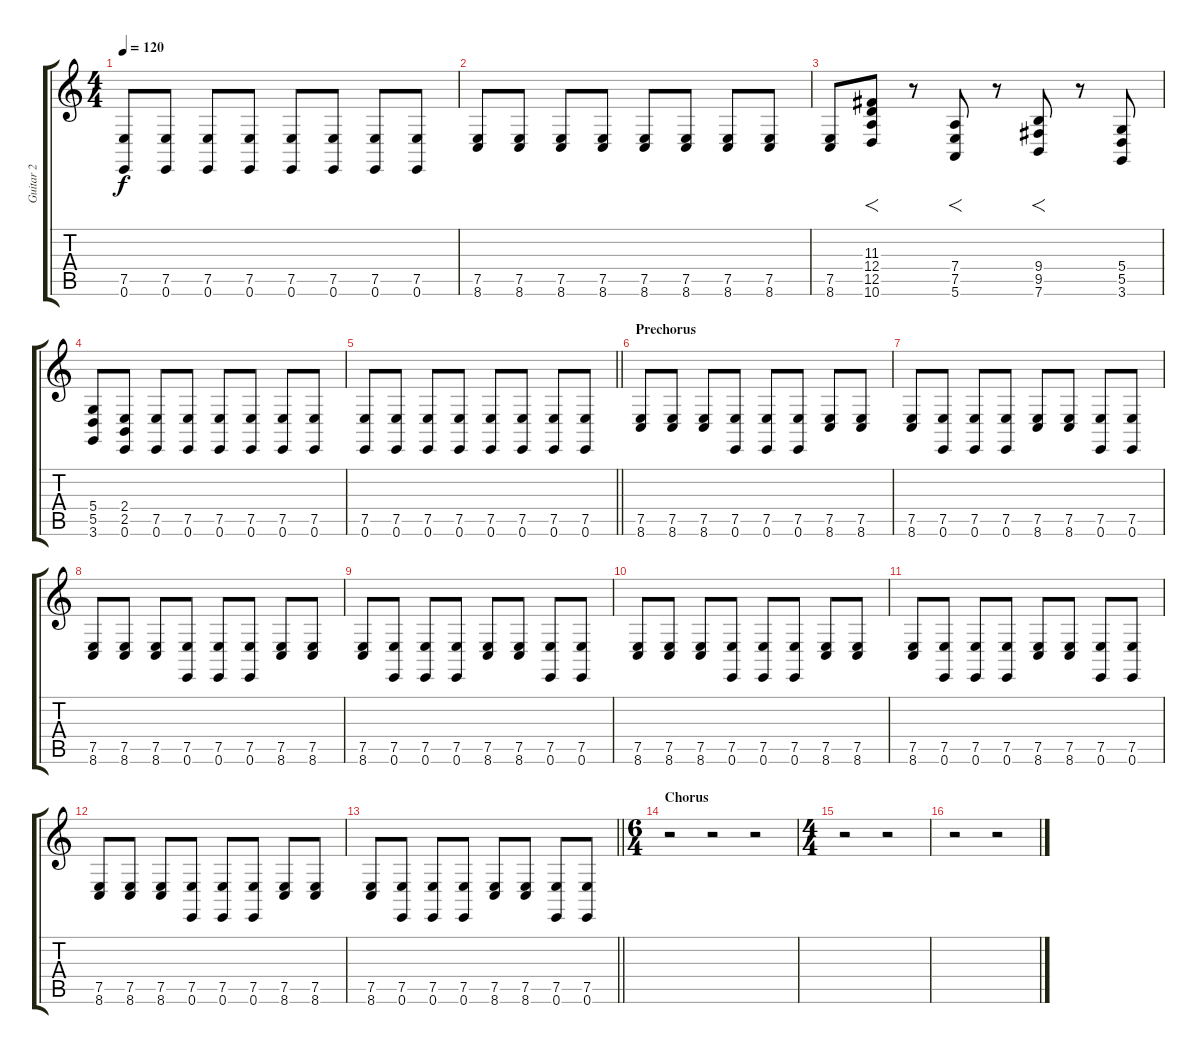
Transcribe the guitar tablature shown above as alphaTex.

\track ("Guitar 2" "Guitar 2") {instrument lead2sawtooth}
\staff {score tabs}
\tuning (E4 B3 G3 D3 A2 E2) {hide}
\ts (4 4)
\tempo 120
\clef g2
\ks c
(7.5 0.6).8{dy f} (7.5 0.6).8 (7.5 0.6).8 (7.5 0.6).8 (7.5 0.6).8 (7.5 0.6).8 (7.5 0.6).8 (7.5 0.6).8 |
(7.5 8.6).8 (7.5 8.6).8 (7.5 8.6).8 (7.5 8.6).8 (7.5 8.6).8 (7.5 8.6).8 (7.5 8.6).8 (7.5 8.6).8 |
(7.5 8.6).8 (11.3 12.4 12.5 10.6).8{f} r.8 (7.4 7.5 5.6).8{f} r.8 (9.4 9.5 7.6).8{f} r.8 (5.4 5.5 3.6).8 |
(5.4 5.5 3.6).8 (2.4 2.5 0.6).8 (7.5 0.6).8 (7.5 0.6).8 (7.5 0.6).8 (7.5 0.6).8 (7.5 0.6).8 (7.5 0.6).8 |
\barLineRight lightlight
(7.5 0.6).8 (7.5 0.6).8 (7.5 0.6).8 (7.5 0.6).8 (7.5 0.6).8 (7.5 0.6).8 (7.5 0.6).8 (7.5 0.6).8 |
\section ("" "Prechorus")
(7.5 8.6).8 (7.5 8.6).8 (7.5 8.6).8 (7.5 0.6).8 (7.5 0.6).8 (7.5 0.6).8 (7.5 8.6).8 (7.5 8.6).8 |
(7.5 8.6).8 (7.5 0.6).8 (7.5 0.6).8 (7.5 0.6).8 (7.5 8.6).8 (7.5 8.6).8 (7.5 0.6).8 (7.5 0.6).8 |
(7.5 8.6).8 (7.5 8.6).8 (7.5 8.6).8 (7.5 0.6).8 (7.5 0.6).8 (7.5 0.6).8 (7.5 8.6).8 (7.5 8.6).8 |
(7.5 8.6).8 (7.5 0.6).8 (7.5 0.6).8 (7.5 0.6).8 (7.5 8.6).8 (7.5 8.6).8 (7.5 0.6).8 (7.5 0.6).8 |
(7.5 8.6).8 (7.5 8.6).8 (7.5 8.6).8 (7.5 0.6).8 (7.5 0.6).8 (7.5 0.6).8 (7.5 8.6).8 (7.5 8.6).8 |
(7.5 8.6).8 (7.5 0.6).8 (7.5 0.6).8 (7.5 0.6).8 (7.5 8.6).8 (7.5 8.6).8 (7.5 0.6).8 (7.5 0.6).8 |
(7.5 8.6).8 (7.5 8.6).8 (7.5 8.6).8 (7.5 0.6).8 (7.5 0.6).8 (7.5 0.6).8 (7.5 8.6).8 (7.5 8.6).8 |
\barLineRight lightlight
(7.5 8.6).8 (7.5 0.6).8 (7.5 0.6).8 (7.5 0.6).8 (7.5 8.6).8 (7.5 8.6).8 (7.5 0.6).8 (7.5 0.6).8 |
\ts (6 4)
\section ("" "Chorus")
r.2 r.2 r.2 |
\ts (4 4)
r.2 r.2 |
r.2 r.2
